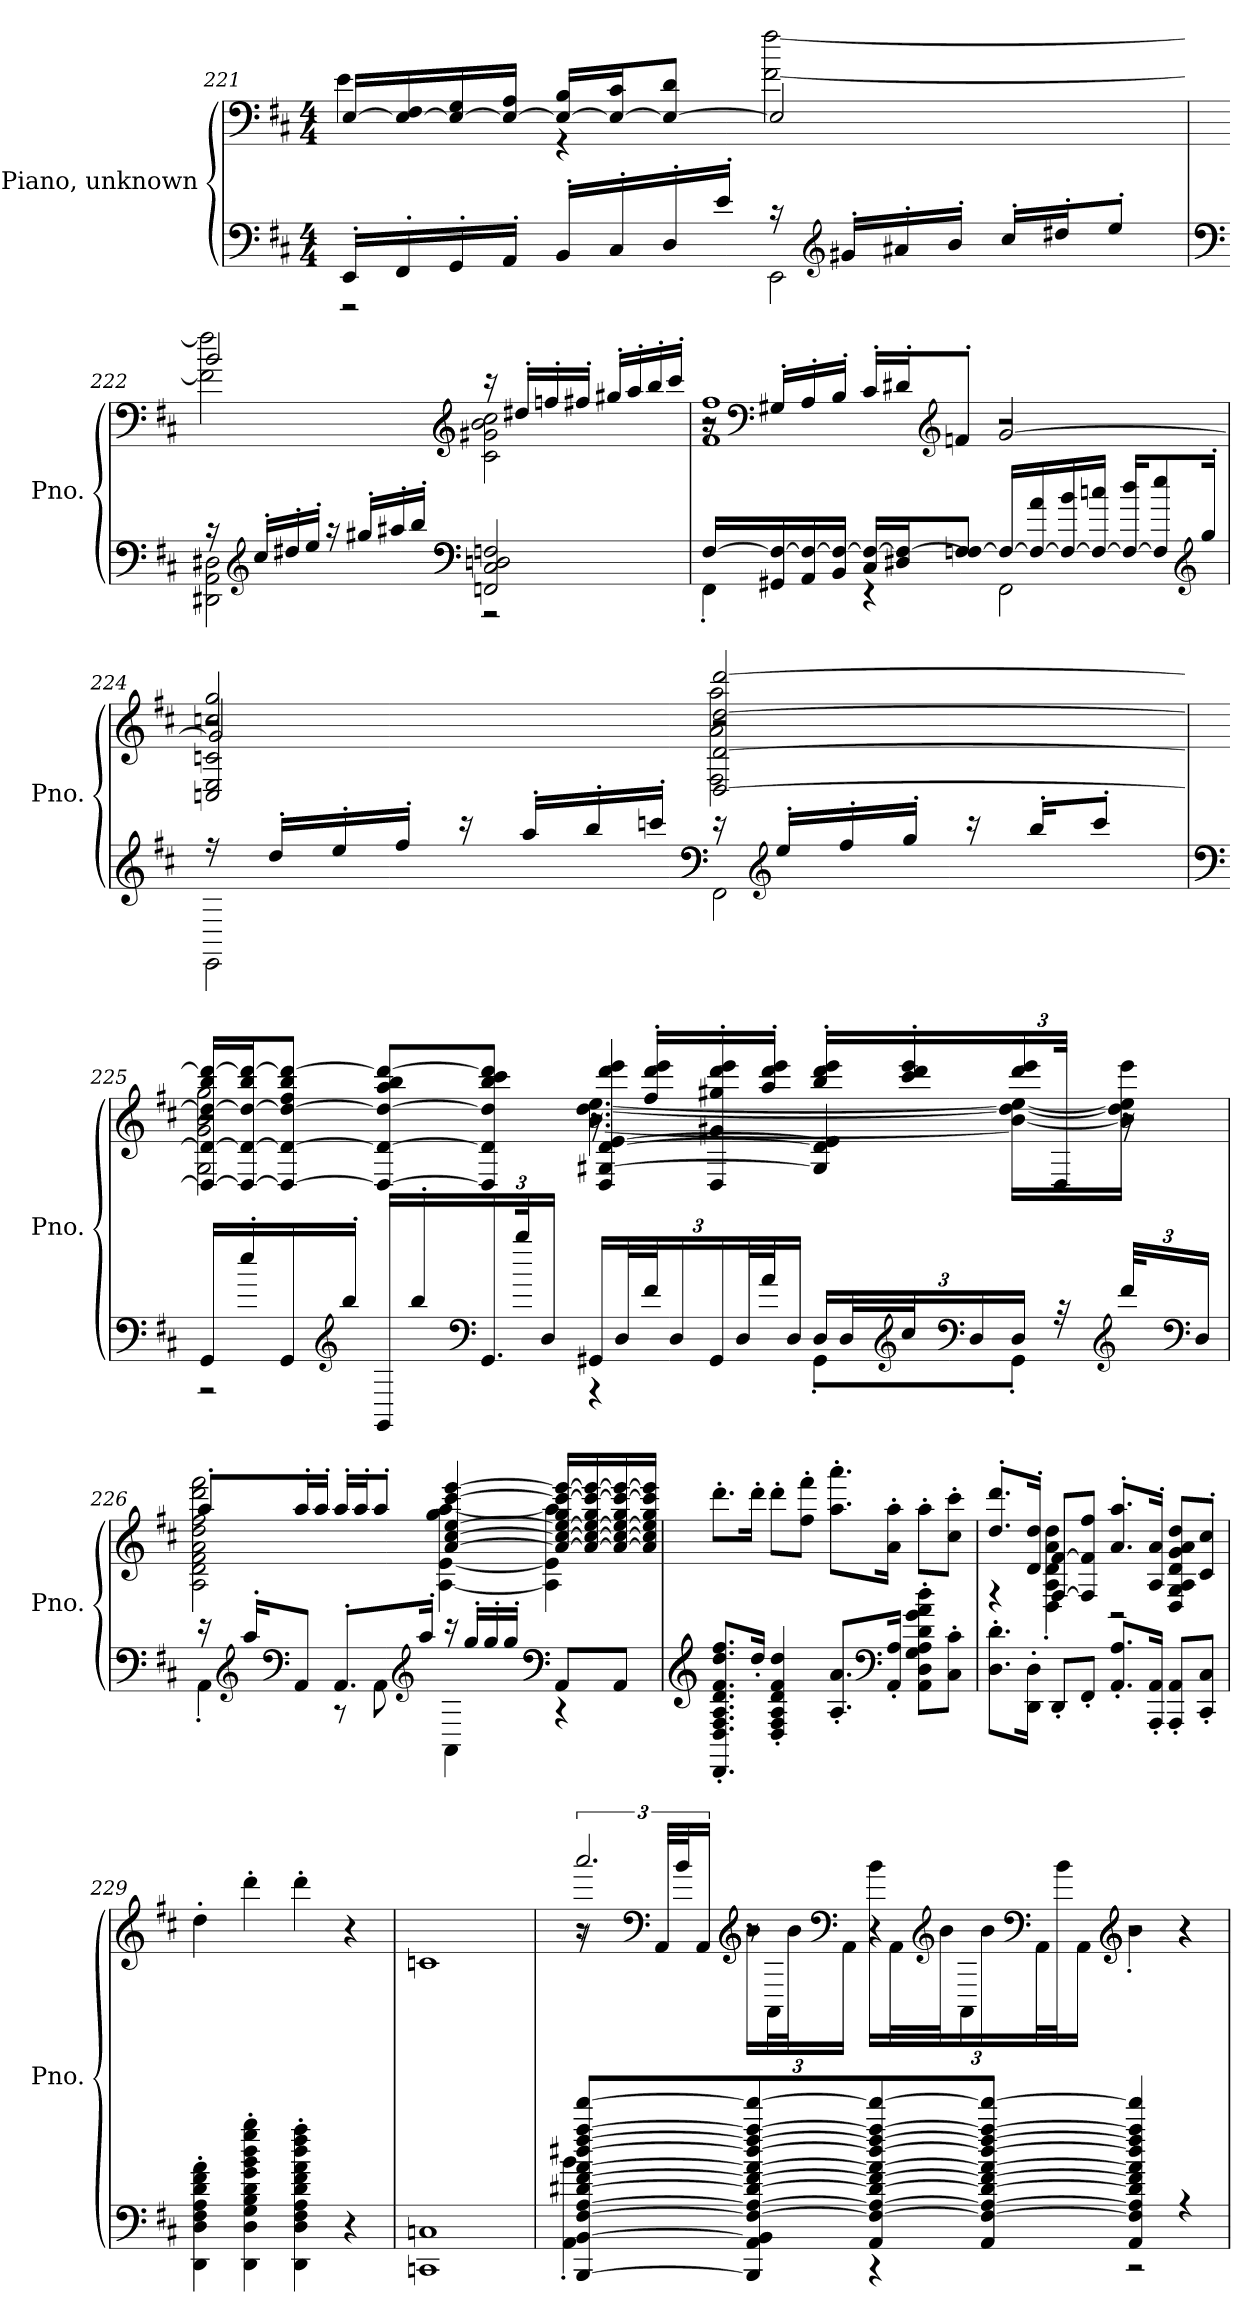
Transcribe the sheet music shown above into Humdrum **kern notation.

**kern	**kern
*part1	*part1
*staff2	*staff1
*I"Piano, unknown	*
*I'Pno.	*
!!LO:LB:g=z
*clefF4	*clefF4
*k[f#c#]	*k[f#c#]
*M4/4	*M4/4
=221	=221
*^	*^
16EE'/LL	2r	[16E/LL	4e\
16FF#'/	.	16E/_ 16F#/	.
16GG'/	.	16E/_ 16G/	.
16AA'/JJ	.	16E/_ 16A/JJ	.
16BB'/LL	.	16E/_ 16B/LL	4r
16C#'/	.	16E/_ 16c#/J	.
16D'/	.	8E/_ 8d/J	.
16e'/JJ	.	.	.
16r	2EE\	2E/]	[2f#\ [2ff#\
*clefG2	*	*	*
16g#X'/LL	.	.	.
16a#X'/	.	.	.
16b'/JJ	.	.	.
16cc#'/LL	.	.	.
16dd#X'/J	.	.	.
8ee'/J	.	.	.
!!LO:LB:g=z	!!
=222	=222	=222	=222
*clefF4	*	*	*
16r	2DD#X\ 2AA\ 2D#X\	2b/	2f#\] 2ff#\]
*clefG2	*	*	*
16cc#'/LL	.	.	.
16dd#X'/	.	.	.
16ee'/JJ	.	.	.
16r	.	.	.
16gg#X'/LL	.	.	.
16aa#X'/	.	.	.
16bb'/JJ	.	.	.
*clefF4	*	*clefG2	*
2FFn/ 2C#/ 2Dn/ 2Fn/	2r	16r	2c#\ 2g#X\ 2b\ 2cc#\
.	.	16dd#X'/LL	.
.	.	16ffn'/	.
.	.	16ff#X'/JJ	.
.	.	16gg#X'/LL	.
.	.	16aa'/	.
.	.	16bb'/	.
.	.	16ccc#'/JJ	.
!!LO:LB:g=z
=223	=223	=223	=223
*	*	*	*^
[16F#/LL	4FF#'\	16r	1f# 1ff#	2r
*	*	*clefF4	*	*
16GG#X/ 16F#/_	.	16G#X'/LL	.	.
16AA/ 16F#/_	.	16A'/	.	.
16BB/ 16F#/_JJ	.	16B'/JJ	.	.
16C#/ 16F#/_LL	4r	16c#'/LL	.	.
16D#X/ 16F#/_J	.	16d#X'/J	.	.
*	*	*clefG2	*	*
8Fn/ 8F#/_J	.	8fn'/J	.	.
16F#/LL_	2FF#\	2r	.	[2g/
16F#/_ 16a/	.	.	.	.
16F#/_ 16b/	.	.	.	.
16F#/_ 16ccn/JJ	.	.	.	.
16F#/_ 16dd/KL	.	.	.	.
8F#/] 8ee/	.	.	.	.
*clefG2	*	*	*	*
16gg'/Jk	.	.	.	.
!!LO:LB:g=z	!!	!!
=224	=224	=224	=224	=224
16r	2EE\	2Cn/ 2E/ 2cn/ 2ccn/ 2gg/	2r	2g/]
16dd'/LL	.	.	.	.
16ee'/	.	.	.	.
16ff#'/JJ	.	.	.	.
16r	.	.	.	.
16aa'/LL	.	.	.	.
16bb'/	.	.	.	.
16cccn'/JJ	.	.	.	.
*clefF4	*	*	*	*
16r	2FF#\	[2D/ [2d/ [2dd/ [2ddd/	2F#\ 2a\ 2aa\	2r
*clefG2	*	*	*	*
16ee'/LL	.	.	.	.
16ff#'/	.	.	.	.
16gg'/JJ	.	.	.	.
16r	.	.	.	.
16bb'/KL	.	.	.	.
8ccc'/J	.	.	.	.
!!LO:PB:g=z	!!	!!
=225	=225	=225	=225	=225
*clefF4	*	*	*	*
16GG/LL	2r	16D/_ 16d/_ 16dd/_ 16bb/ 16ddd/_LL	2G\ 2g\ 2b\ 2gg\	2r
16ee'/	.	16D/_ 16d/_ 16dd/_ 16bb/ 16ddd/_J	.	.
16GG/	.	8D/_ 8d/_ 8dd/_ 8ff#/ 8bb/ 8ddd/_J	.	.
*clefG2	*	*	*	*
16bb'/JJ	.	.	.	.
16GG/LL	.	8D/_ 8d/_ 8dd/_ 8aa/ 8bb/ 8ddd/_L	.	.
16bb'/	.	.	.	.
*clefF4	*	*	*	*
*Xbrackettup	*	*	*	*
24.GG/	.	8D/] 8d/] 8dd/] 8bb/ 8ccc#/ 8ddd/]J	.	.
48bb/K	.	.	.	.
24D/JJ	.	.	.	.
24GG#X/LL	4r	16r	[4.b\ [4.dd\ [4.ee\	4D/ [4G#X/ [4d/ [4e/ 4ddd/ 4eee/
48D/L	.	.	.	.
48f#/J	.	16ff#/' 16ddd/' 16eee/'LL	.	.
24D/	.	.	.	.
24GG#/	.	16D/' 16g#X/' 16gg#X/' 16ddd/' 16eee/'	.	.
48D/L	.	.	.	.
48a/J	.	16aa/' 16ddd/' 16eee/'JJ	.	.
24D/JJ	.	.	.	.
24D/LL	8GG#'\L	16bb/' 16ddd/' 16eee/'LL	.	4G#/] 4d/] 4e/]
48D/L	.	.	.	.
*clefG2	*	*	*	*
48cc#/J	.	16ccc#/' 16ddd/' 16eee/'	.	.
*clefF4	*	*	*	*
24D/	.	.	.	.
*brackettup	*	*Xbrackettup	*	*
24D/JJ	8GG#'\J	24ddd/ 24eee/	16b\_ 16dd\_ 16ee\_LL	.
48r	.	48D/JJk	.	.
*clefG2	*	*	*	*
48ddd/KLL	.	16r	16b\] 16dd\] 16ee\] 16eee\JJ	.
*clefF4	*	*	*	*
24D/JJ	.	.	.	.
*	*	*	*v	*v
!!LO:LB:g=z
=226	=226	=226	=226
16r	4AA'\	8aa'/L	2A\ 2d\ 2f#\ 2a\ 2dd\ 2ff#\ 2ddd\ 2fff#\
*clefG2	*	*	*
16aa'/KL	.	.	.
*clefF4	*	*	*
8AA/J	.	16aa'/L	.
.	.	16aa'/JJ	.
8.AA'/L	8r	16aa'/LL	.
.	.	16aa'/J	.
.	8AA\	8aa'/J	.
*clefG2	*	*	*
16aa'/Jk	.	.	.
16r	4AA\	[4a/ [4cc#/ [4ee/ [4ccc#/ [4eee/	[4A\ [4e\ 4gg\ [4aa\
16gg'/LL	.	.	.
16gg'/	.	.	.
16gg'/JJ	.	.	.
*clefF4	*	*	*
8AA/L	4r	16a/_ 16cc#/_ 16ee/_ 16gg/ 16ccc#/_ 16eee/_LL	4A\] 4e\] 4aa\]
.	.	16a/_ 16cc#/_ 16ee/_ 16gg/ 16ccc#/_ 16eee/_	.
8AA/J	.	16a/_ 16cc#/_ 16ee/_ 16gg/ 16ccc#/_ 16eee/_	.
.	.	16a/] 16cc#/] 16ee/] 16gg/ 16ccc#/] 16eee/]JJ	.
*v	*v	*	*
*	*v	*v
=227	=227
*clefG2	*
8.DD/' 8.D/' 8.F#/' 8.A/' 8.d/' 8.f#/' 8.dd/' 8.ff#/'L	8.ddd'\L
16dd'/Jk	16ddd'\Jk
4D/' 4F#/' 4A/' 4d/' 4f#/' 4dd/'	8ddd'\L
.	8ff#\' 8fff#\'J
8.A/' 8.a/'L	8.aa\' 8.aaa\'L
*clefF4	*
16AA/' 16A/'Jk	16a\' 16aa\'Jk
8AA\' 8D\' 8G\' 8A\' 8d\' 8g\' 8a\' 8dd\'L	8aa'\L
8C#\' 8c#\'J	8cc#\' 8ccc#\'J
!!LO:LB:g=z
=228	=228
*	*^
8.D\' 8.d\'L	8.dd/' 8.ddd/'L	4r
16DD\' 16D\'Jk	16d/' 16dd/'Jk	.
8DD'/L	[8F#/ [8f#/L	4D\' 4A\' 4d\' 4a\' 4dd\'
8FF#'/J	8F#/] 8f#/] 8ff#/J	.
8.AA/' 8.A/'L	8.a/' 8.aa/'L	2r
16AAA/' 16AA/'Jk	16A/' 16a/'Jk	.
8AAA/' 8AA/'L	8D/ 8G/ 8A/ 8d/ 8g/ 8a/ 8dd/L	.
8CC#/' 8C#/'J	8c#/' 8cc#/'J	.
*	*v	*v
=229	=229
4DD\' 4D\' 4F#\' 4A\' 4d\' 4f#\' 4a\'	4dd'\
4DD\' 4D\' 4G\' 4B\' 4d\' 4g\' 4b\' 4dd\' 4gg\' 4bb\'	4ddd'\
4DD\' 4D\' 4F#\' 4A\' 4d\' 4f#\' 4a\' 4dd\' 4ff#\' 4aa\'	4ddd'\
4r	4r
=230	=230
1CCn 1Cn	1cn
!!LO:LB:g=z
=231	=231
*^	*^
*	*	*	*^
*	*	*	*	*brackettup
[8BBB/ [8BB/ [8F#/ [8A/ [8d#X/ [8f#/ [8a/ [8dd#X/ [8ff#/ [8aa/ [8fff#/L	4AA\' 4b\'	2.aaa/	8r	24r
*	*	*clefF4	*	*
.	.	.	.	48AA/LLL
.	.	.	.	48b/J
.	.	.	.	24AA/JJ
*	*	*clefG2	*	*
*	*	*	*Xbrackettup	*
8BBB/] 8AA/ 8BB/] 8F#/_ 8A/_ 8d#/_ 8f#/_ 8a/_ 8dd#/_ 8ff#/_ 8aa/_ 8fff#/_	.	.	24b\LL	8r
.	.	.	48AA\L	.
.	.	.	48b\J	.
*	*	*clefF4	*	*
.	.	.	24AA\JJ	.
8AA/ 8F#/_ 8A/_ 8d#/_ 8f#/_ 8a/_ 8dd#/_ 8ff#/_ 8aa/_ 8fff#/_	4r	.	24b\LL	4r
.	.	.	48AA\L	.
*	*	*clefG2	*	*
.	.	.	48b\J	.
.	.	.	24AA\	.
8AA/ 8F#/_ 8A/_ 8d#/_ 8f#/_ 8a/_ 8dd#/_ 8ff#/_ 8aa/_ 8fff#/_J	.	.	24b\	.
*	*	*clefF4	*	*
.	.	.	48AA\L	.
.	.	.	48b\J	.
.	.	.	24AA\JJ	.
*	*	*clefG2	*	*
4AA/ 4F#/] 4A/] 4d#/] 4f#/] 4a/] 4dd#/] 4ff#/] 4aa/] 4fff#/]	2r	.	4b'\	2r
4r	.	4r	4r	.
*v	*v	*	*	*
*	*v	*v	*v
=	=
*-	*-
